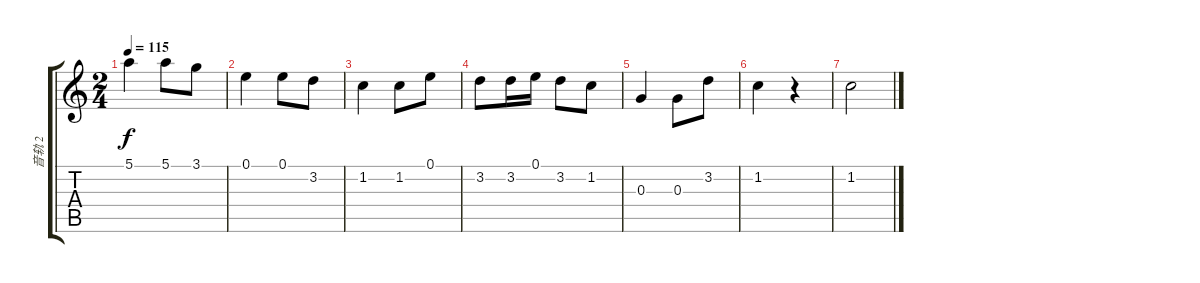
\track ("音轨 2" "音轨 2") {instrument electricguitarjazz}
\staff {score tabs}
\tuning (E4 B3 G3 D3 A2 E2) {hide}
\ts (2 4)
\tempo 115
\clef g2
\ks c
5.1.4{dy f} 5.1.8 3.1.8 |
0.1.4 0.1.8 3.2.8 |
1.2.4 1.2.8 0.1.8 |
3.2.8 3.2.16 0.1.16 3.2.8 1.2.8 |
0.3.4 0.3.8 3.2.8 |
1.2.4 r.4 |
1.2.2
